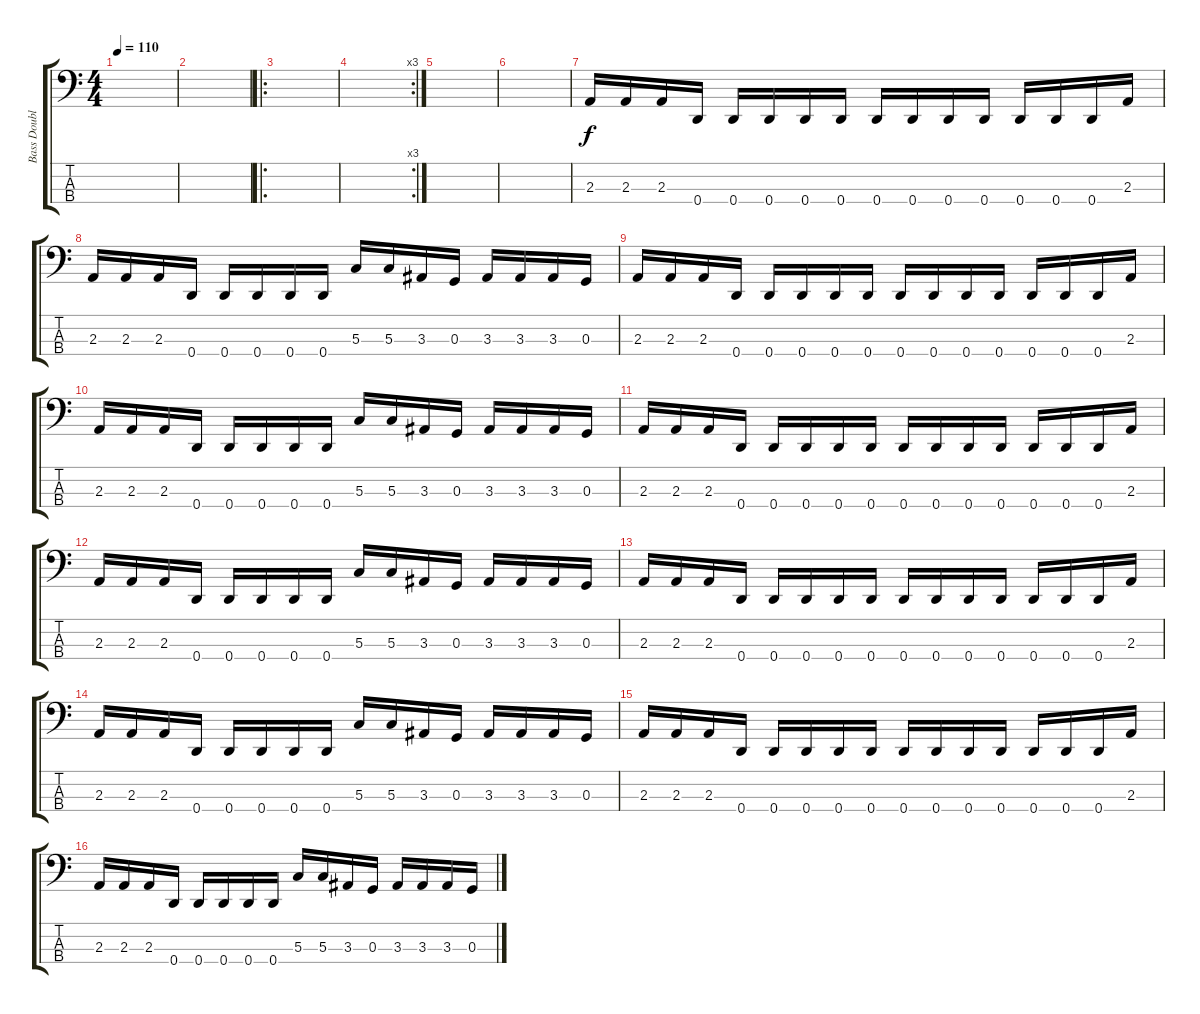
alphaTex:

\track ("Bass Double" "Bass Doubl") {instrument slapbass2}
\staff {score tabs}
\tuning (F2 C2 G1 D1) {hide}
\ts (4 4)
\tempo 110
\clef f4
\ks c
|
|
\ro
|
\rc 3
|
|
|
2.3.16 2.3.16 2.3.16 0.4.16 0.4.16 0.4.16 0.4.16 0.4.16 0.4.16 0.4.16 0.4.16 0.4.16 0.4.16 0.4.16 0.4.16 2.3.16 |
2.3.16 2.3.16 2.3.16 0.4.16 0.4.16 0.4.16 0.4.16 0.4.16 5.3.16 5.3.16 3.3.16 0.3.16 3.3.16 3.3.16 3.3.16 0.3.16 |
2.3.16 2.3.16 2.3.16 0.4.16 0.4.16 0.4.16 0.4.16 0.4.16 0.4.16 0.4.16 0.4.16 0.4.16 0.4.16 0.4.16 0.4.16 2.3.16 |
2.3.16 2.3.16 2.3.16 0.4.16 0.4.16 0.4.16 0.4.16 0.4.16 5.3.16 5.3.16 3.3.16 0.3.16 3.3.16 3.3.16 3.3.16 0.3.16 |
2.3.16 2.3.16 2.3.16 0.4.16 0.4.16 0.4.16 0.4.16 0.4.16 0.4.16 0.4.16 0.4.16 0.4.16 0.4.16 0.4.16 0.4.16 2.3.16 |
2.3.16 2.3.16 2.3.16 0.4.16 0.4.16 0.4.16 0.4.16 0.4.16 5.3.16 5.3.16 3.3.16 0.3.16 3.3.16 3.3.16 3.3.16 0.3.16 |
2.3.16 2.3.16 2.3.16 0.4.16 0.4.16 0.4.16 0.4.16 0.4.16 0.4.16 0.4.16 0.4.16 0.4.16 0.4.16 0.4.16 0.4.16 2.3.16 |
2.3.16 2.3.16 2.3.16 0.4.16 0.4.16 0.4.16 0.4.16 0.4.16 5.3.16 5.3.16 3.3.16 0.3.16 3.3.16 3.3.16 3.3.16 0.3.16 |
2.3.16 2.3.16 2.3.16 0.4.16 0.4.16 0.4.16 0.4.16 0.4.16 0.4.16 0.4.16 0.4.16 0.4.16 0.4.16 0.4.16 0.4.16 2.3.16 |
2.3.16 2.3.16 2.3.16 0.4.16 0.4.16 0.4.16 0.4.16 0.4.16 5.3.16 5.3.16 3.3.16 0.3.16 3.3.16 3.3.16 3.3.16 0.3.16
